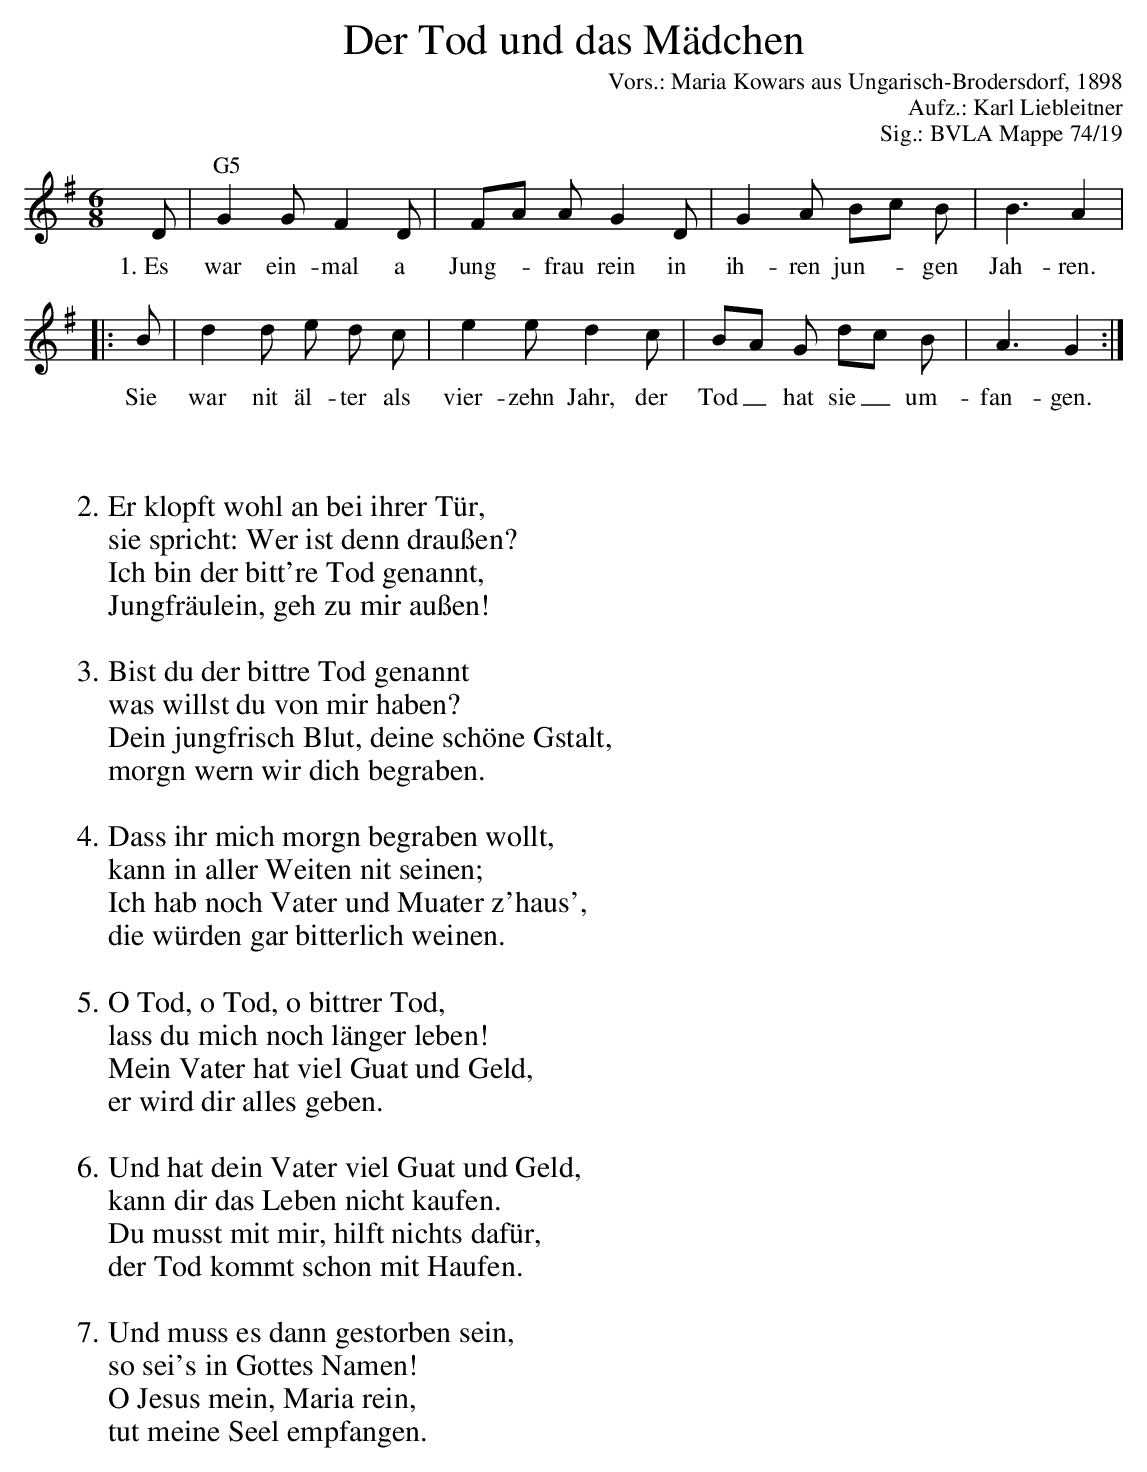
X:1
T: Der Tod und das M\"adchen
O:Vors.: Maria Kowars aus Ungarisch-Brodersdorf, 1898
M:6/8
L: 1/8
%%staves 1 (2 3)
K: G
V:1
D| "G5"G2 G F2D | FA A G2 D |G2 A Bc B |  B3 A2|
w:1.~Es war ein-mal a Jung--frau rein  in ih-ren jun--gen Jah-ren.
|:B |d2 d e d c|e2 e d2 c | BA G dc B | A3 G2 :|]
w: Sie war nit \"al-ter als vier-zehn Jahr, der Tod_ hat sie_ um-fan-gen.
W:2. Er klopft wohl an bei ihrer T\"ur,
W:sie spricht: Wer ist denn drau\ssen?
W:Ich bin der bitt're Tod genannt,
W:Jungfr\"aulein, geh zu mir au\ssen!
W:
W:3. Bist du der bittre Tod genannt
W:was willst du von mir haben?
W:Dein jungfrisch Blut, deine sch\"one Gstalt,
W:morgn wern wir dich begraben.
W:
W:4. Dass ihr mich morgn begraben wollt,
W:kann in aller Weiten nit seinen;
W:Ich hab noch Vater und Muater z'haus',
W:die w\"urden gar bitterlich weinen.
W:
W:5. O Tod, o Tod, o bittrer Tod,
W:lass du mich noch l\"anger leben!
W:Mein Vater hat viel Guat und Geld,
W:er wird dir alles geben.
W:
W:6. Und hat dein Vater viel Guat und Geld,
W:kann dir das Leben nicht kaufen.
W:Du musst mit mir, hilft nichts daf\"ur,
W:der Tod kommt schon mit Haufen.
W:
W:7. Und muss es dann gestorben sein,
W:so sei's in Gottes Namen!
W:O Jesus mein, Maria rein,
W:tut meine Seel empfangen.
